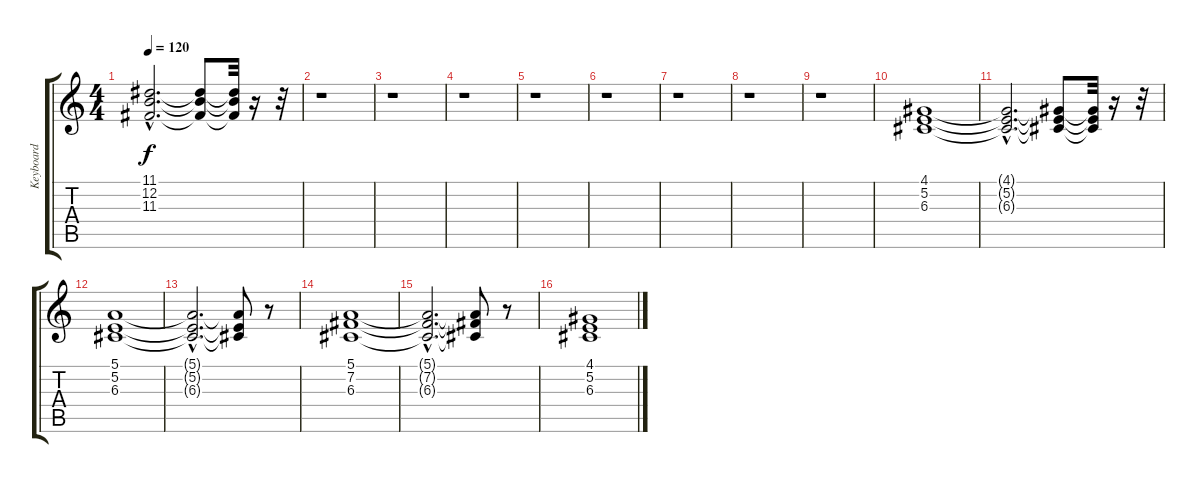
\track ("Keyboard" "Keyboard") {instrument synthstrings1}
\staff {score tabs}
\tuning (E4 B3 G3 D3 A2 E2) {hide}
\ts (4 4)
\tempo 120
\clef g2
\ks c
(11.1{hac} 12.2{hac} 11.3{hac}).2{d dy f} (11.1{t} 12.2{t} 11.3{t}).8 (11.1{t} 12.2{t} 11.3{t}).32 r.16 r.32 |
r.1 |
r.1 |
r.1 |
r.1 |
r.1 |
r.1 |
r.1 |
r.1 |
(4.1 5.2 6.3).1 |
(4.1{hac t} 5.2{hac t} 6.3{hac t}).2{d} (4.1{t} 5.2{t} 6.3{t}).8 (4.1{t} 5.2{t} 6.3{t}).32 r.16 r.32 |
(5.1 5.2 6.3).1 |
(5.1{hac t} 5.2{hac t} 6.3{hac t}).2{d} (5.1{t} 5.2{t} 6.3{t}).8 r.8 |
(5.1 7.2 6.3).1 |
(5.1{hac t} 7.2{hac t} 6.3{hac t}).2{d} (5.1{t} 7.2{t} 6.3{t}).8 r.8 |
(4.1 5.2 6.3).1
